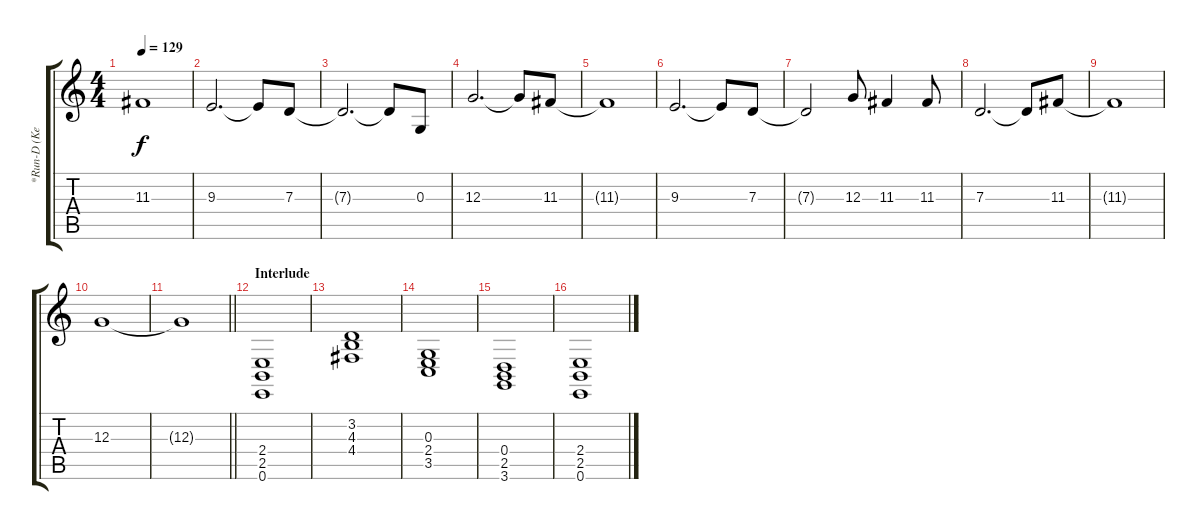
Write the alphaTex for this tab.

\track ("*Run-D (Keyboard 2)" "*Run-D (Ke") {instrument lead2sawtooth}
\staff {score tabs}
\tuning (E4 B3 G3 D3 A2 E2) {hide}
\ts (4 4)
\tempo 129
\clef g2
\ks c
11.3{t}.1{dy f} |
9.3.2{d} 9.3{t}.8 7.3.8 |
7.3{t}.2{d} 7.3{t}.8 0.3.8 |
12.3.2{d} 12.3{t}.8 11.3.8 |
11.3{t}.1 |
9.3.2{d} 9.3{t}.8 7.3.8 |
7.3{t}.2 12.3.8 11.3.4 11.3.8 |
7.3.2{d} 7.3{t}.8 11.3.8 |
11.3{t}.1 |
12.3.1 |
\barLineRight lightlight
12.3{t}.1 |
\section ("" "Interlude")
(2.4 2.5 0.6).1{volume 15 instrument acousticgrandpiano} |
(3.2 4.3 4.4).1 |
(0.3 2.4 3.5).1 |
(0.4 2.5 3.6).1 |
(2.4 2.5 0.6).1
